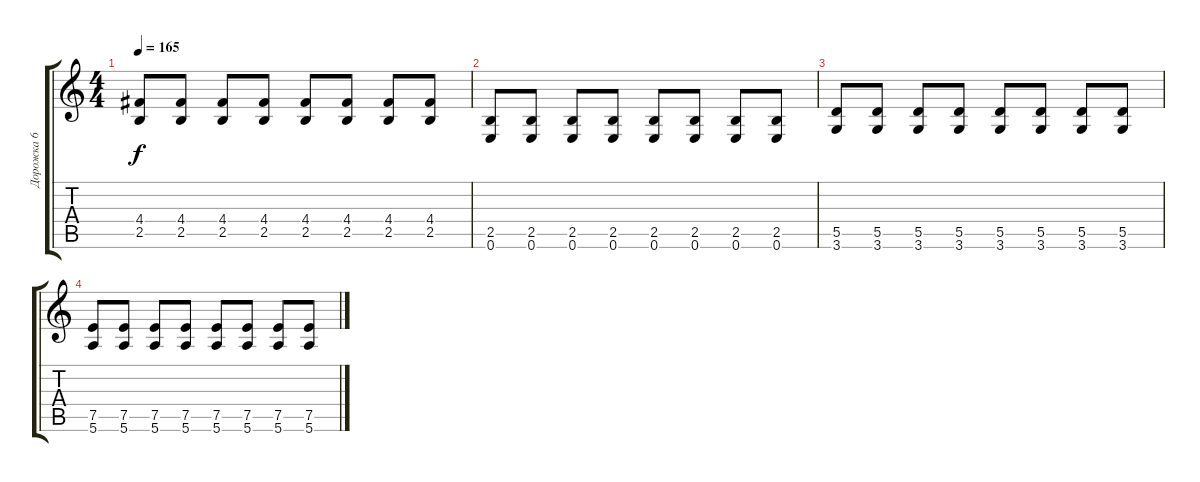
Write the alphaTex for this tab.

\track ("Дорожка 6" "Дорожка 6") {instrument overdrivenguitar}
\staff {score tabs}
\tuning (E4 B3 G3 D3 A2 E2) {hide}
\ts (4 4)
\tempo 165
\clef g2
\ks c
(4.4 2.5).8{dy f} (4.4 2.5).8 (4.4 2.5).8 (4.4 2.5).8 (4.4 2.5).8 (4.4 2.5).8 (4.4 2.5).8 (4.4 2.5).8 |
(2.5 0.6).8 (2.5 0.6).8 (2.5 0.6).8 (2.5 0.6).8 (2.5 0.6).8 (2.5 0.6).8 (2.5 0.6).8 (2.5 0.6).8 |
(5.5 3.6).8 (5.5 3.6).8 (5.5 3.6).8 (5.5 3.6).8 (5.5 3.6).8 (5.5 3.6).8 (5.5 3.6).8 (5.5 3.6).8 |
(7.5 5.6).8 (7.5 5.6).8 (7.5 5.6).8 (7.5 5.6).8 (7.5 5.6).8 (7.5 5.6).8 (7.5 5.6).8 (7.5 5.6).8
